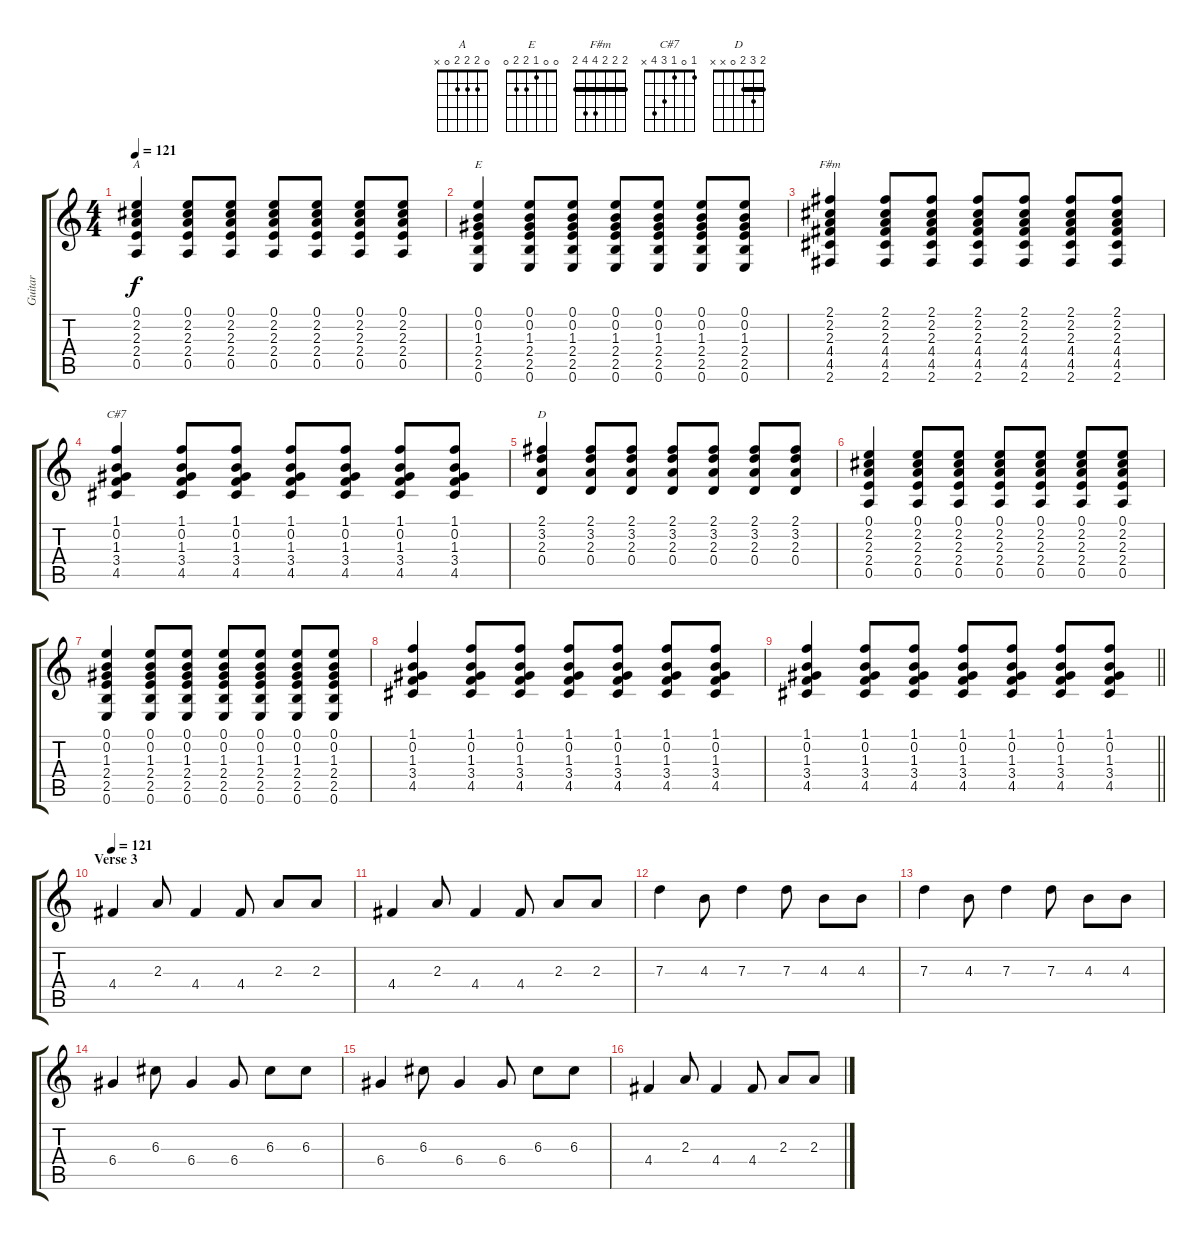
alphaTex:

\track ("Guitar" "Guitar") {instrument electricguitarclean}
\staff {score tabs}
\tuning (E4 B3 G3 D3 A2 E2) {hide}
\chord ("A" 0 2 2 2 0 x)
\chord ("E" 0 0 1 2 2 0)
\chord ("F#m" 2 2 2 4 4 2) {barre 2}
\chord ("C#7" 1 0 1 3 4 x)
\chord ("D" 2 3 2 0 x x) {barre 2}
\ts (4 4)
\tempo 121
\clef g2
\ks c
(0.1 2.2 2.3 2.4 0.5).4{ch "A" dy f} (0.1 2.2 2.3 2.4 0.5).8 (0.1 2.2 2.3 2.4 0.5).8 (0.1 2.2 2.3 2.4 0.5).8 (0.1 2.2 2.3 2.4 0.5).8 (0.1 2.2 2.3 2.4 0.5).8 (0.1 2.2 2.3 2.4 0.5).8 |
(0.1 0.2 1.3 2.4 2.5 0.6).4{ch "E"} (0.1 0.2 1.3 2.4 2.5 0.6).8 (0.1 0.2 1.3 2.4 2.5 0.6).8 (0.1 0.2 1.3 2.4 2.5 0.6).8 (0.1 0.2 1.3 2.4 2.5 0.6).8 (0.1 0.2 1.3 2.4 2.5 0.6).8 (0.1 0.2 1.3 2.4 2.5 0.6).8 |
(2.1 2.2 2.3 4.4 4.5 2.6).4{ch "F#m"} (2.1 2.2 2.3 4.4 4.5 2.6).8 (2.1 2.2 2.3 4.4 4.5 2.6).8 (2.1 2.2 2.3 4.4 4.5 2.6).8 (2.1 2.2 2.3 4.4 4.5 2.6).8 (2.1 2.2 2.3 4.4 4.5 2.6).8 (2.1 2.2 2.3 4.4 4.5 2.6).8 |
(1.1 0.2 1.3 3.4 4.5).4{ch "C#7"} (1.1 0.2 1.3 3.4 4.5).8 (1.1 0.2 1.3 3.4 4.5).8 (1.1 0.2 1.3 3.4 4.5).8 (1.1 0.2 1.3 3.4 4.5).8 (1.1 0.2 1.3 3.4 4.5).8 (1.1 0.2 1.3 3.4 4.5).8 |
(2.1 3.2 2.3 0.4).4{ch "D"} (2.1 3.2 2.3 0.4).8 (2.1 3.2 2.3 0.4).8 (2.1 3.2 2.3 0.4).8 (2.1 3.2 2.3 0.4).8 (2.1 3.2 2.3 0.4).8 (2.1 3.2 2.3 0.4).8 |
(0.1 2.2 2.3 2.4 0.5).4 (0.1 2.2 2.3 2.4 0.5).8 (0.1 2.2 2.3 2.4 0.5).8 (0.1 2.2 2.3 2.4 0.5).8 (0.1 2.2 2.3 2.4 0.5).8 (0.1 2.2 2.3 2.4 0.5).8 (0.1 2.2 2.3 2.4 0.5).8 |
(0.1 0.2 1.3 2.4 2.5 0.6).4 (0.1 0.2 1.3 2.4 2.5 0.6).8 (0.1 0.2 1.3 2.4 2.5 0.6).8 (0.1 0.2 1.3 2.4 2.5 0.6).8 (0.1 0.2 1.3 2.4 2.5 0.6).8 (0.1 0.2 1.3 2.4 2.5 0.6).8 (0.1 0.2 1.3 2.4 2.5 0.6).8 |
(1.1 0.2 1.3 3.4 4.5).4 (1.1 0.2 1.3 3.4 4.5).8 (1.1 0.2 1.3 3.4 4.5).8 (1.1 0.2 1.3 3.4 4.5).8 (1.1 0.2 1.3 3.4 4.5).8 (1.1 0.2 1.3 3.4 4.5).8 (1.1 0.2 1.3 3.4 4.5).8 |
\barLineRight lightlight
(1.1 0.2 1.3 3.4 4.5).4 (1.1 0.2 1.3 3.4 4.5).8 (1.1 0.2 1.3 3.4 4.5).8 (1.1 0.2 1.3 3.4 4.5).8 (1.1 0.2 1.3 3.4 4.5).8 (1.1 0.2 1.3 3.4 4.5).8 (1.1 0.2 1.3 3.4 4.5).8 |
\section ("" "Verse 3")
\tempo 121
4.4.4 2.3.8 4.4.4 4.4.8 2.3.8 2.3.8 |
4.4.4 2.3.8 4.4.4 4.4.8 2.3.8 2.3.8 |
7.3.4 4.3.8 7.3.4 7.3.8 4.3.8 4.3.8 |
7.3.4 4.3.8 7.3.4 7.3.8 4.3.8 4.3.8 |
6.4.4 6.3.8 6.4.4 6.4.8 6.3.8 6.3.8 |
6.4.4 6.3.8 6.4.4 6.4.8 6.3.8 6.3.8 |
4.4.4 2.3.8 4.4.4 4.4.8 2.3.8 2.3.8
